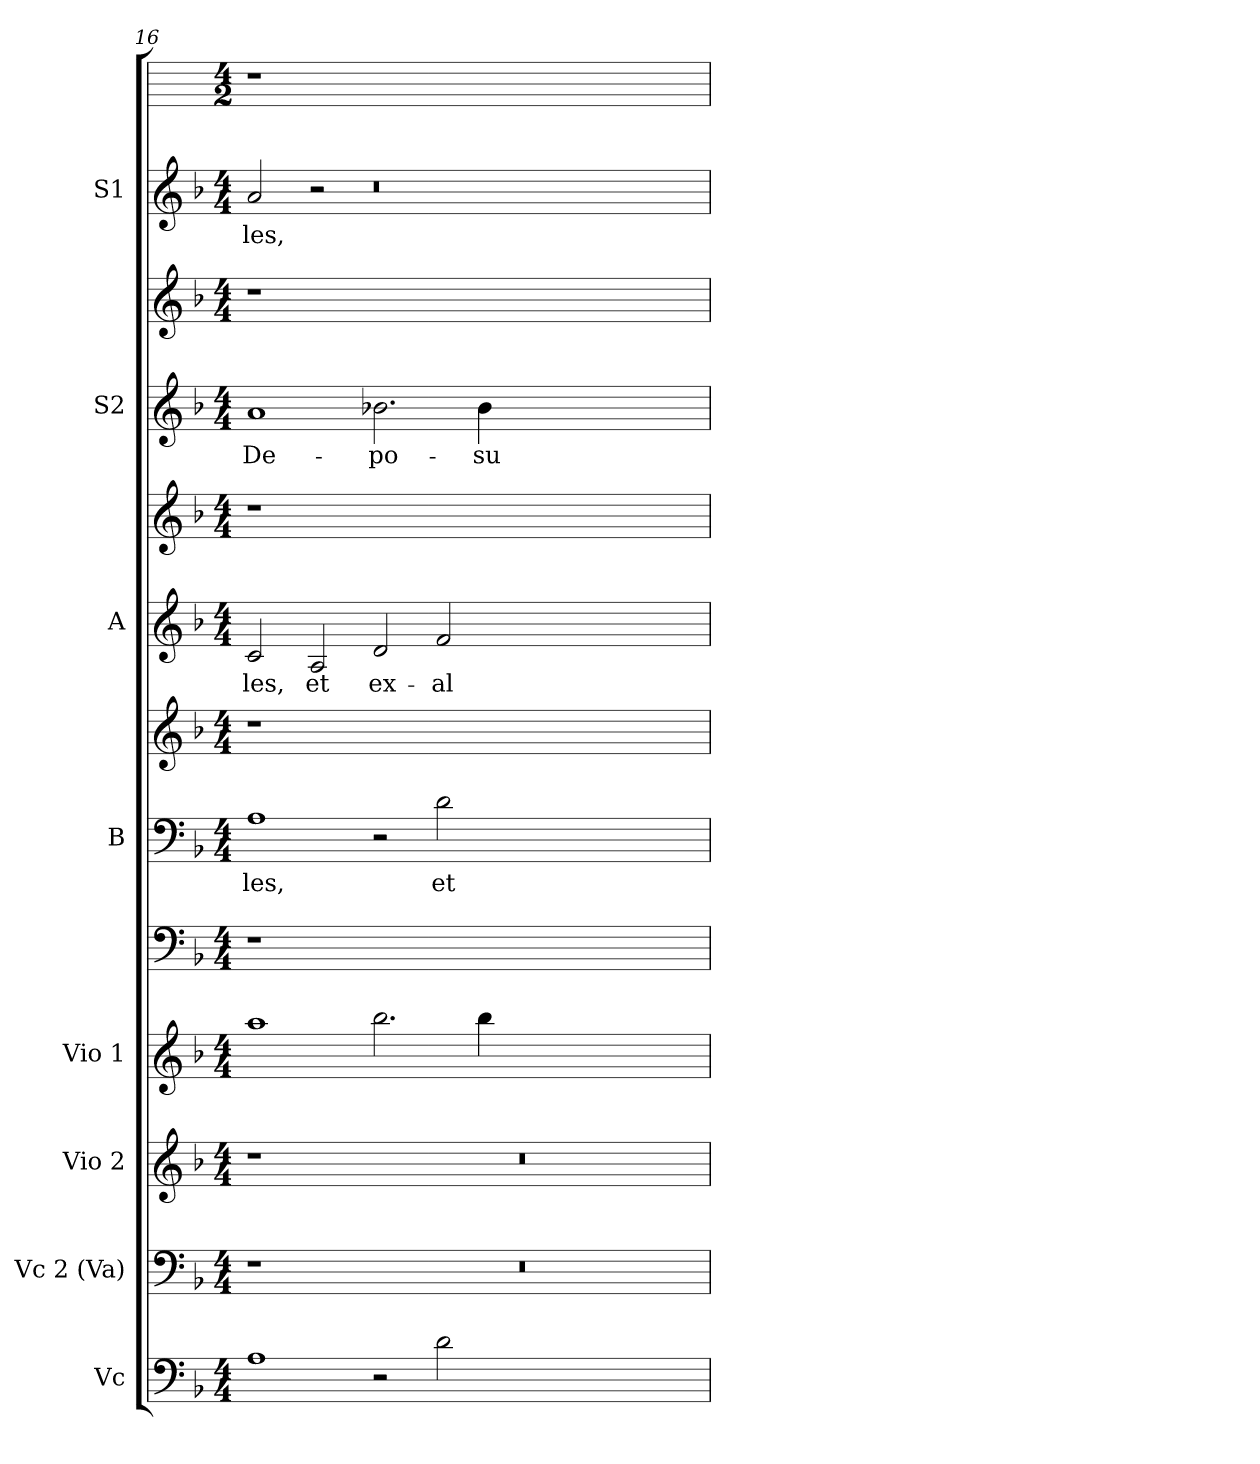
**kern	**kern	**kern	**kern	**kern	**kern	**text	**kern	**kern	**text	**kern	**kern	**text	**kern	**kern	**text	**kern
*part13	*part12	*part11	*part10	*part9	*part8	*part8	*part7	*part6	*part6	*part5	*part4	*part4	*part3	*part2	*part2	*part1
*staff13	*staff12	*staff11	*staff10	*staff9	*staff8	*staff8	*staff7	*staff6	*staff6	*staff5	*staff4	*staff4	*staff3	*staff2	*staff2	*staff1
*I"Vc	*I"Vc 2 (Va)	*I"Vio 2	*I"Vio 1	*	*I"B	*	*	*I"A	*	*	*I"S2	*	*	*I"S1	*	*
*clefF4	*clefF4	*clefG2	*clefG2	*clefF4	*clefF4	*	*clefG2	*clefG2	*	*clefG2	*clefG2	*	*clefG2	*clefG2	*	*
*k[b-]	*k[b-]	*k[b-]	*k[b-]	*k[b-]	*k[b-]	*	*k[b-]	*k[b-]	*	*k[b-]	*k[b-]	*	*k[b-]	*k[b-]	*	*
*M4/4	*M4/4	*M4/4	*M4/4	*M4/4	*M4/4	*	*M4/4	*M4/4	*	*M4/4	*M4/4	*	*M4/4	*M4/4	*	*M4/2
=16	=16	=16	=16	=16	=16	=16	=16	=16	=16	=16	=16	=16	=16	=16	=16	=16
1A	1r	1r	1aa	1r	1A	-les,	1r	2c	-les,	1r	1a	De-	1r	2a	-les,	1r
.	.	.	.	.	.	.	.	2A	et	.	.	.	.	2r	.	.
2r	1ryy	1ryy	2.bb-	0.ryy	2r	.	0.ryy	2d	ex-	0.ryy	2.b-X	-po-	0.ryy	0r	.	0.ryy
2d	.	.	.	.	2d	et	.	2f	-al-	.	.	.	.	.	.	.
.	.	.	4bb-	.	.	.	.	.	.	.	4b-	-su-	.	.	.	.
0ryy	0r	0r	0ryy	.	0ryy	.	.	0ryy	.	.	0ryy	.	.	.	.	.
.	.	.	.	.	.	.	.	.	.	.	.	.	.	1ryy	.	.
=	=	=	=	=	=	=	=	=	=	=	=	=	=	=	=	=
*-	*-	*-	*-	*-	*-	*-	*-	*-	*-	*-	*-	*-	*-	*-	*-	*-
